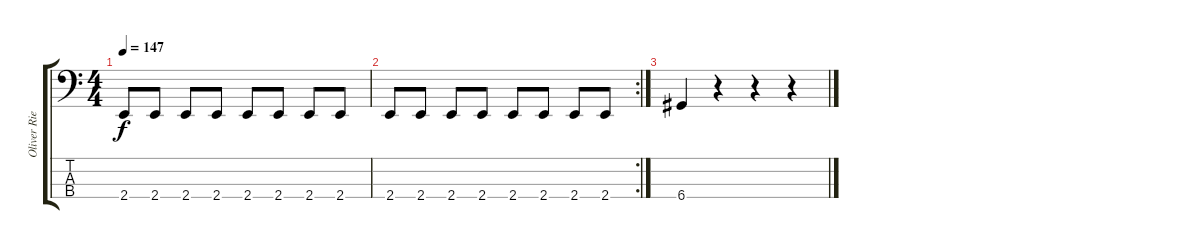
\track ("Oliver Riedel  (Bass)" "Oliver Rie") {instrument electricbassfinger}
\staff {score tabs}
\tuning (G2 D2 A1 D1) {hide}
\ts (4 4)
\tempo 147
\clef f4
\ks c
2.4.8{dy f} 2.4.8 2.4.8 2.4.8 2.4.8 2.4.8 2.4.8 2.4.8 |
\rc 2
2.4.8 2.4.8 2.4.8 2.4.8 2.4.8 2.4.8 2.4.8 2.4.8 |
6.4.4 r.4 r.4 r.4
